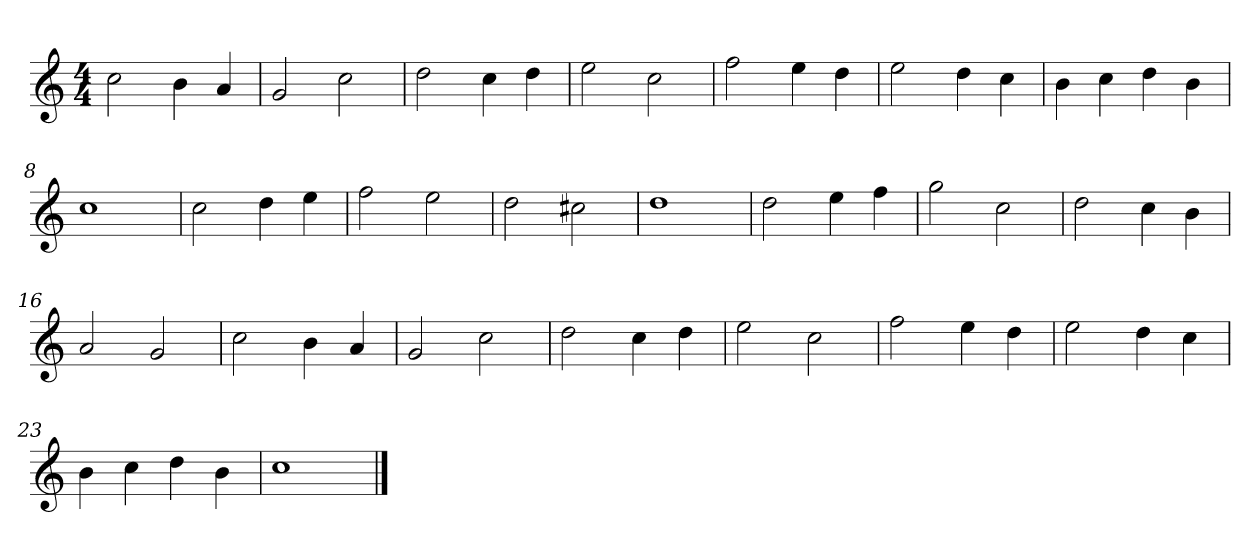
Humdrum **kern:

**kern
*part1
*staff1
*k[]
*M4/4
*MM120
=1
2cc
4b
4a
=2
2g
2cc
=3
2dd
4cc
4dd
=4
2ee
2cc
=5
2ff
4ee
4dd
=6
2ee
4dd
4cc
=7
4b
4cc
4dd
4b
=8
1cc
=9
2cc
4dd
4ee
=10
2ff
2ee
=11
2dd
2cc#X
=12
1dd
=13
2dd
4ee
4ff
=14
2gg
2cc
=15
2dd
4cc
4b
=16
2a
2g
=17
2cc
4b
4a
=18
2g
2cc
=19
2dd
4cc
4dd
=20
2ee
2cc
=21
2ff
4ee
4dd
=22
2ee
4dd
4cc
=23
4b
4cc
4dd
4b
=24
1cc
==
*-
